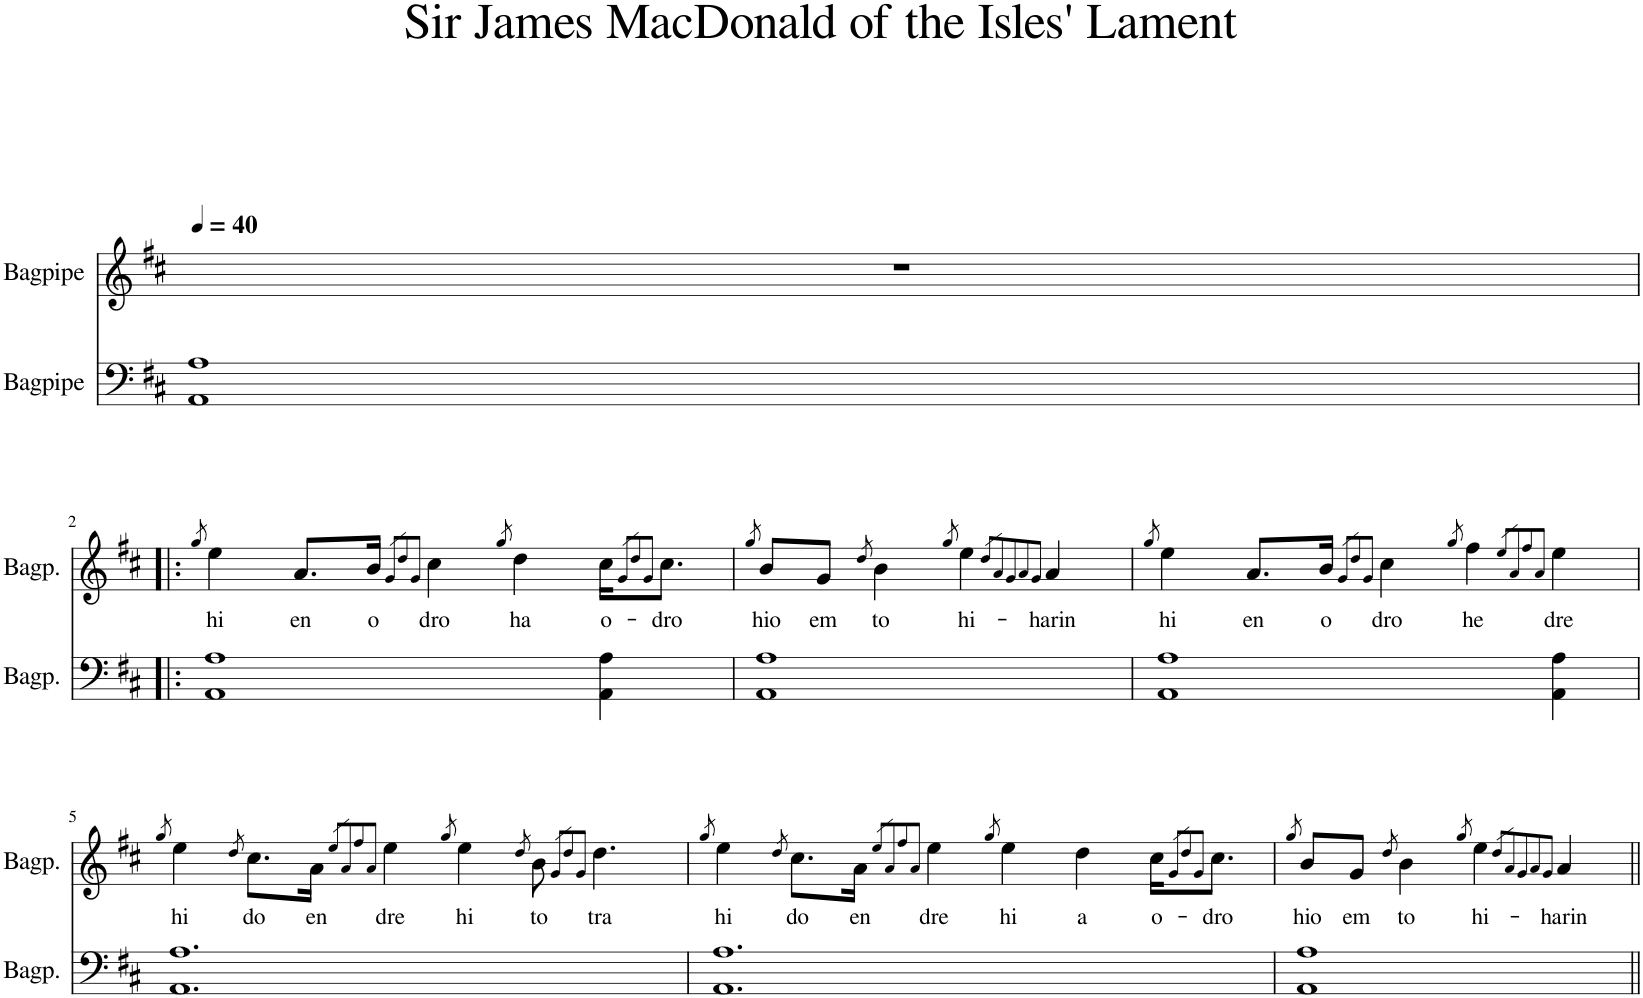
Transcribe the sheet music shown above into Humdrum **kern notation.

**kern	**kern	**text
*part2	*part1	*part1
*staff2	*staff1	*staff1
*I"Bagpipe	*I"Bagpipe	*
*I'Bagp.	*I'Bagp.	*
*clefF4	*clefG2	*
*k[f#c#]	*k[f#c#]	*
*D:	*D:	*
=1	=1	=1
1AA 1A	1r	.
!!LO:LB:g=z
=2!|:	=2!|:	=2!|:
.	8qgg/	.
!	!	!LO:LY:b
1AA 1A	4ee\	hi
!	!	!LO:LY:b
.	8.a/L	en
!	!	!LO:LY:b
.	16b/Jk	o
.	8qg/L	.
.	8qdd/	.
.	8qg/J	.
!	!	!LO:LY:b
.	4cc#\	dro
.	8qgg/	.
!	!	!LO:LY:b
.	4dd\	ha
!	!	!LO:LY:b
4AA\ 4A\	16cc#\KL	o-
.	8qg/L	.
.	8qdd/	.
.	8qg/J	.
!	!	!LO:LY:b
.	8.cc#\J	-dro
=3	=3	=3
.	8qgg/	.
!	!	!LO:LY:b
1AA 1A	8b/L	hio
!	!	!LO:LY:b
.	8g/J	em
.	8qdd/	.
!	!	!LO:LY:b
.	4b\	to
.	8qgg/	.
!	!	!LO:LY:b
.	4ee\	hi-
.	8qdd/L	.
.	8qa/	.
.	8qg/	.
.	8qa/	.
.	8qg/J	.
!	!	!LO:LY:b
.	4a/	-harin
=4	=4	=4
.	8qgg/	.
!	!	!LO:LY:b
1AA 1A	4ee\	hi
!	!	!LO:LY:b
.	8.a/L	en
!	!	!LO:LY:b
.	16b/Jk	o
.	8qg/L	.
.	8qdd/	.
.	8qg/J	.
!	!	!LO:LY:b
.	4cc#\	dro
.	8qgg/	.
!	!	!LO:LY:b
.	4ff#\	he
.	8qee/L	.
.	8qa/	.
.	8qff#/	.
.	8qa/J	.
!	!	!LO:LY:b
4AA\ 4A\	4ee\	dre
!!LO:LB:g=z
=5	=5	=5
.	8qgg/	.
!	!	!LO:LY:b
[1AA [1A	4ee\	hi
.	8qdd/	.
!	!	!LO:LY:b
.	8.cc#\L	do
!	!	!LO:LY:b
.	16a\Jk	en
.	8qee/L	.
.	8qa/	.
.	8qff#/	.
.	8qa/J	.
!	!	!LO:LY:b
.	4ee\	dre
.	8qgg/	.
!	!	!LO:LY:b
.	4ee\	hi
.	8qdd/	.
!	!	!LO:LY:b
2ryy	8b\	to
.	8qg/L	.
.	8qdd/	.
.	8qg/J	.
!	!	!LO:LY:b
.	4.dd\	tra
=6	=6	=6
.	8qgg/	.
!	!	!LO:LY:b
[1AA [1A	4ee\	hi
.	8qdd/	.
!	!	!LO:LY:b
.	8.cc#\L	do
!	!	!LO:LY:b
.	16a\Jk	en
.	8qee/L	.
.	8qa/	.
.	8qff#/	.
.	8qa/J	.
!	!	!LO:LY:b
.	4ee\	dre
.	8qgg/	.
!	!	!LO:LY:b
.	4ee\	hi
!	!	!LO:LY:b
2AA] 2A]	4dd\	a
!	!	!LO:LY:b
.	16cc#\KL	o-
.	8qg/L	.
.	8qdd/	.
.	8qg/J	.
!	!	!LO:LY:b
.	8.cc#\J	-dro
=7	=7	=7
.	8qgg/	.
!	!	!LO:LY:b
1AA 1A	8b/L	hio
!	!	!LO:LY:b
.	8g/J	em
.	8qdd/	.
!	!	!LO:LY:b
.	4b\	to
.	8qgg/	.
!	!	!LO:LY:b
.	4ee\	hi-
.	8qdd/L	.
.	8qa/	.
.	8qg/	.
.	8qa/	.
.	8qg/J	.
!	!	!LO:LY:b
.	4a/	-harin
2AA] 2A]	2ryy	.
=||	=||	=||
*-	*-	*-
